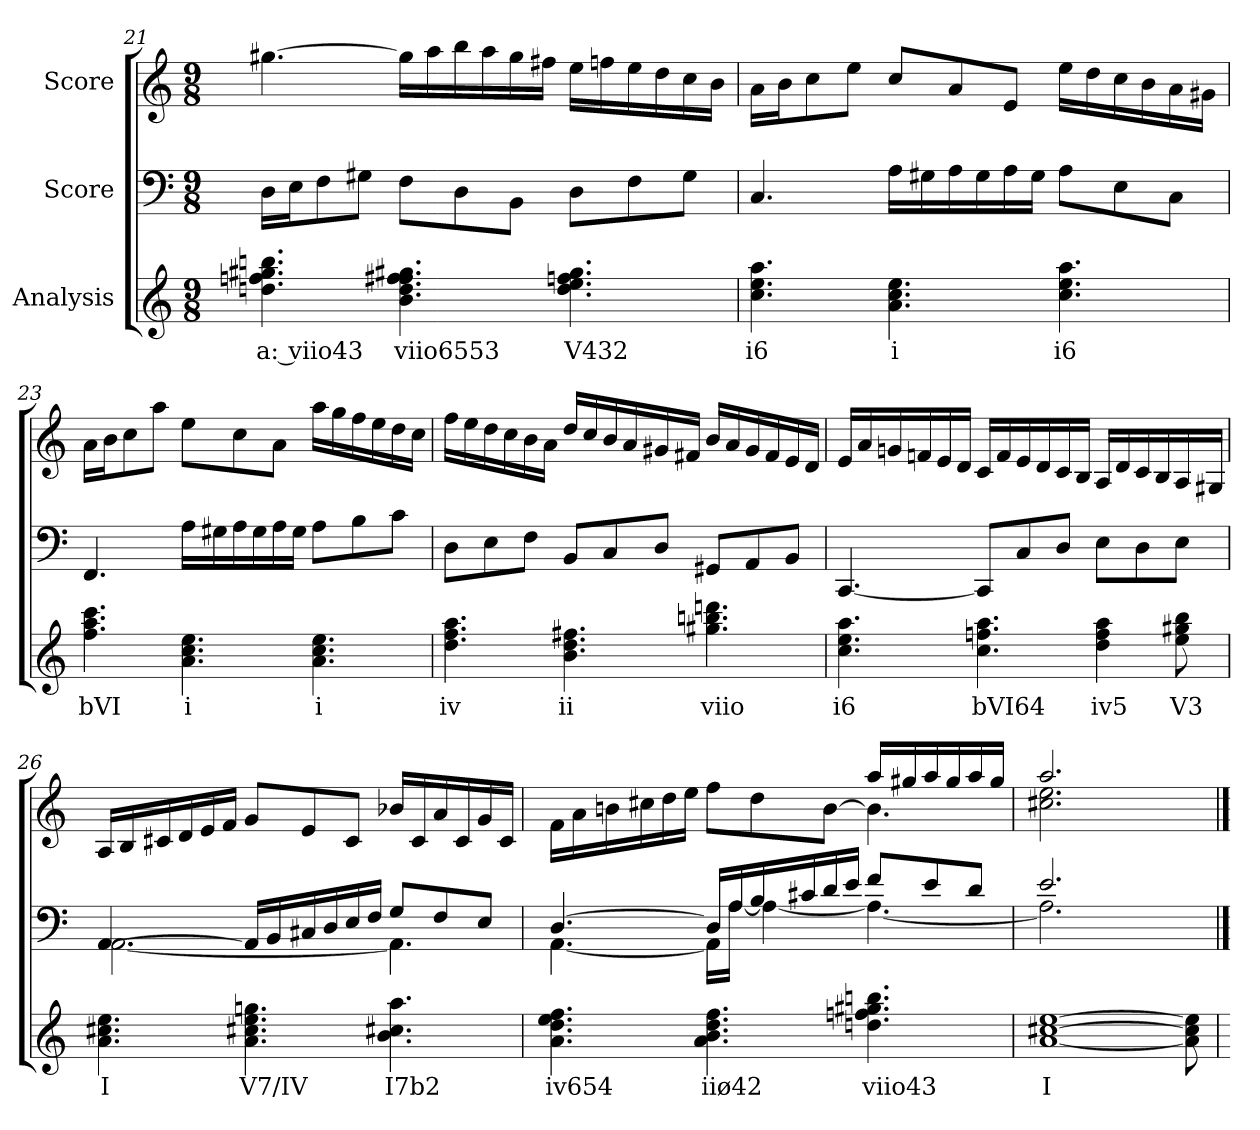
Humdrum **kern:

**kern	**text	**kern	**kern
*part3	*part3	*part2	*part1
*staff3	*staff3	*staff2	*staff1
*I"Analysis	*	*I"Score	*I"Score
*	*	*clefF4	*clefG2
*k[]	*	*k[]	*k[]
*M9/8	*	*M9/8	*M9/8
=21	=21	=21	=21
4.ddn 4.ffn 4.gg#X 4.bbn	a: viio43	16D\LL	[4.gg#X\
.	.	16E\J	.
.	.	8F\	.
.	.	8G#X\J	.
4.b 4.dd 4.ff 4.ff#X 4.gg#X	viio6553	8F\L	16gg#\LL]
.	.	.	16aa\
.	.	8D\	16bb\
.	.	.	16aa\
.	.	8BB\J	16gg#\
.	.	.	16ff#X\JJ
4.dd 4.ee 4.ffn 4.gg#	V432	8D\L	16ee\LL
.	.	.	16ffn\
.	.	8F\	16ee\
.	.	.	16dd\
.	.	8G#\J	16cc\
.	.	.	16b\JJ
!!LO:LB:g=z
=22	=22	=22	=22
4.cc 4.ee 4.aa	i6	4.C/	16a\LL
.	.	.	16b\J
.	.	.	8cc\
.	.	.	8ee\J
4.a 4.cc 4.ee	i	16A\LL	8cc/L
.	.	16G#X\	.
.	.	16A\	8a/
.	.	16G#\	.
.	.	16A\	8e/J
.	.	16G#\JJ	.
4.cc 4.ee 4.aa	i6	8A\L	16ee\LL
.	.	.	16dd\
.	.	8E\	16cc\
.	.	.	16b\
.	.	8C\J	16a\
.	.	.	16g#X\JJ
=23	=23	=23	=23
4.ff 4.aa 4.ccc	bVI	4.FF/	16a\LL
.	.	.	16b\J
.	.	.	8cc\
.	.	.	8aa\J
4.a 4.cc 4.ee	i	16A\LL	8ee\L
.	.	16G#X\	.
.	.	16A\	8cc\
.	.	16G#\	.
.	.	16A\	8a\J
.	.	16G#\JJ	.
4.a 4.cc 4.ee	i	8A\L	16aa\LL
.	.	.	16gg\
.	.	8B\	16ff\
.	.	.	16ee\
.	.	8c\J	16dd\
.	.	.	16cc\JJ
=24	=24	=24	=24
4.dd 4.ff 4.aa	iv	8D\L	16ff\LL
.	.	.	16ee\
.	.	8E\	16dd\
.	.	.	16cc\
.	.	8F\J	16b\
.	.	.	16a\JJ
4.b 4.dd 4.ff#X	ii	8BB/L	16dd/LL
.	.	.	16cc/
.	.	8C/	16b/
.	.	.	16a/
.	.	8D/J	16g#X/
.	.	.	16f#X/JJ
4.gg#X 4.bbn 4.dddn	viio	8GG#X/L	16b/LL
.	.	.	16a/
.	.	8AA/	16g#/
.	.	.	16f#/
.	.	8BB/J	16e/
.	.	.	16d/JJ
!!LO:LB:g=z
=25	=25	=25	=25
4.cc 4.ee 4.aa	i6	[4.CC/	16e/LL
.	.	.	16a/
.	.	.	16gn/
.	.	.	16fn/
.	.	.	16e/
.	.	.	16d/JJ
4.cc 4.ffn 4.aa	bVI64	8CC/L]	16c/LL
.	.	.	16f/
.	.	8C/	16e/
.	.	.	16d/
.	.	8D/J	16c/
.	.	.	16B/JJ
4dd 4ff 4aa	iv5	8E\L	16A/LL
.	.	.	16d/
.	.	8D\	16c/
.	.	.	16B/
8ee 8gg#X 8bb	V3	8E\J	16A/
.	.	.	16G#X/JJ
=26	=26	=26	=26
*	*	*^	*
4.a 4.cc#X 4.ee	I	[4.AA/	[2.AA\	16A/LL
.	.	.	.	16B/
.	.	.	.	16c#X/
.	.	.	.	16d/
.	.	.	.	16e/
.	.	.	.	16f/JJ
4.a 4.cc#X 4.ee 4.ggn	V7/IV	16AA/LL]	.	8g/L
.	.	16BB/	.	.
.	.	16C#X/	.	8e/
.	.	16D/	.	.
.	.	16E/	.	8c#/J
.	.	16F/JJ	.	.
4.b 4.cc#X 4.aa	I7b2	8G/L	4.AA\]	16b-X/LL
.	.	.	.	16c#/
.	.	8F/	.	16a/
.	.	.	.	16c#/
.	.	8E/J	.	16g/
.	.	.	.	16c#/JJ
!!LO:LB:g=z
=27	=27	=27	=27	=27
*	*	*	*	*^
4.a 4.dd 4.ee 4.ff	iv654	[4.D/	[4.AA\	16f\LL	2.ryy
.	.	.	.	16a\	.
.	.	.	.	16bn\	.
.	.	.	.	16cc#X\	.
.	.	.	.	16dd\	.
.	.	.	.	16ee\JJ	.
4.a 4.b 4.dd 4.ff	iiø42	16D/LL]	16AA\LL]	8ff\L	.
.	.	16A/	[16A\JJ	.	.
.	.	16B/	4A\_	8dd\	.
.	.	16c#X/	.	.	.
.	.	16d/	.	[8b\J	.
.	.	16e/JJ	.	.	.
4.ddn 4.ffn 4.gg#X 4.bbn	viio43	8f/L	4.A\_	4.b\]	16aa/LL
.	.	.	.	.	16gg#X/
.	.	8e/	.	.	16aa/
.	.	.	.	.	16gg#/
.	.	8d/J	.	.	16aa/
.	.	.	.	.	16gg#/JJ
=28	=28	=28	=28	=28	=28
[1a [1cc#X [1ee	I	2.e/	2.A\]	2.cc#X\ 2.ee\	2.aa/
.	.	4.ryy	4.ryy	4.ryy	4.ryy
8a] 8cc#] 8ee]	.	.	.	.	.
*	*	*v	*v	*	*
*	*	*	*v	*v
=	==	==	==
*-	*-	*-	*-
